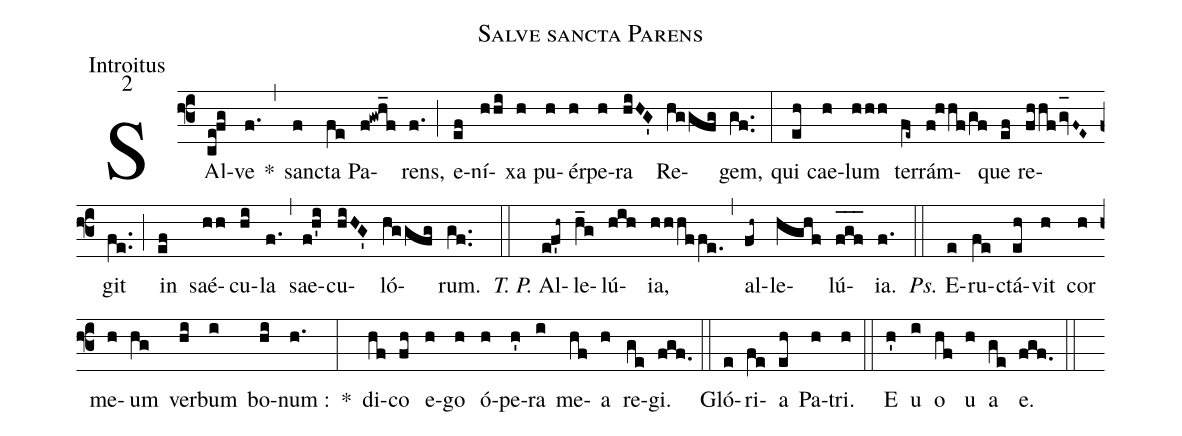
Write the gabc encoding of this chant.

name:Salve sancta Parens;
office-part:Introitus;
mode:2;
%%
(f3) SAl(ce!fg)ve(f.) *(,) san(f)cta(fe) Pa(f!gwh_f)rens,(f.) (;) e(ef)ní(hhi)xa(h) pu(h)ér(h)pe(h)ra(hiHG') Re(hggfg)gem,(gf..) (:) qui(eh) cae(h)lum(hhh) ter(fe~)rám(f!hhf/gf)que(ef) re(fhhfgv_[oh:h]F~E~)git(fe..) (;) in(ef) saé(hh)cu(hi)la(f.) (,) sae(f!h'i)cu(hiHG')ló(hggfg)rum.(gf..) (::) <i>T. P.</i> Al(ef'h~)le(h_g)lú(hih){ia},(hhhffe.) (,) al(fh~)le(hghf)lú(f_[oh:h]g_[oh:h]f_[oh:h]){ia}.(f.) (::) <i>Ps.</i> E(e)ru(fe)ctá(eh)vit(h) cor(h) me(h)um(hg) ver(hi)bum(i) bo(hi)num :(h.) *(:) di(hf)co(fh) e(h)go(h) ó(h)pe(h')ra(i) me(hf)a(h) re(ge)gi.(fgf.) (::) Gló(e)ri(fe)a(eh) Pa(h)tri.(h) (::) <eu>E(h') u(i) o(hf) u(h) a(ge) e.</eu>(fgf.) (::)
